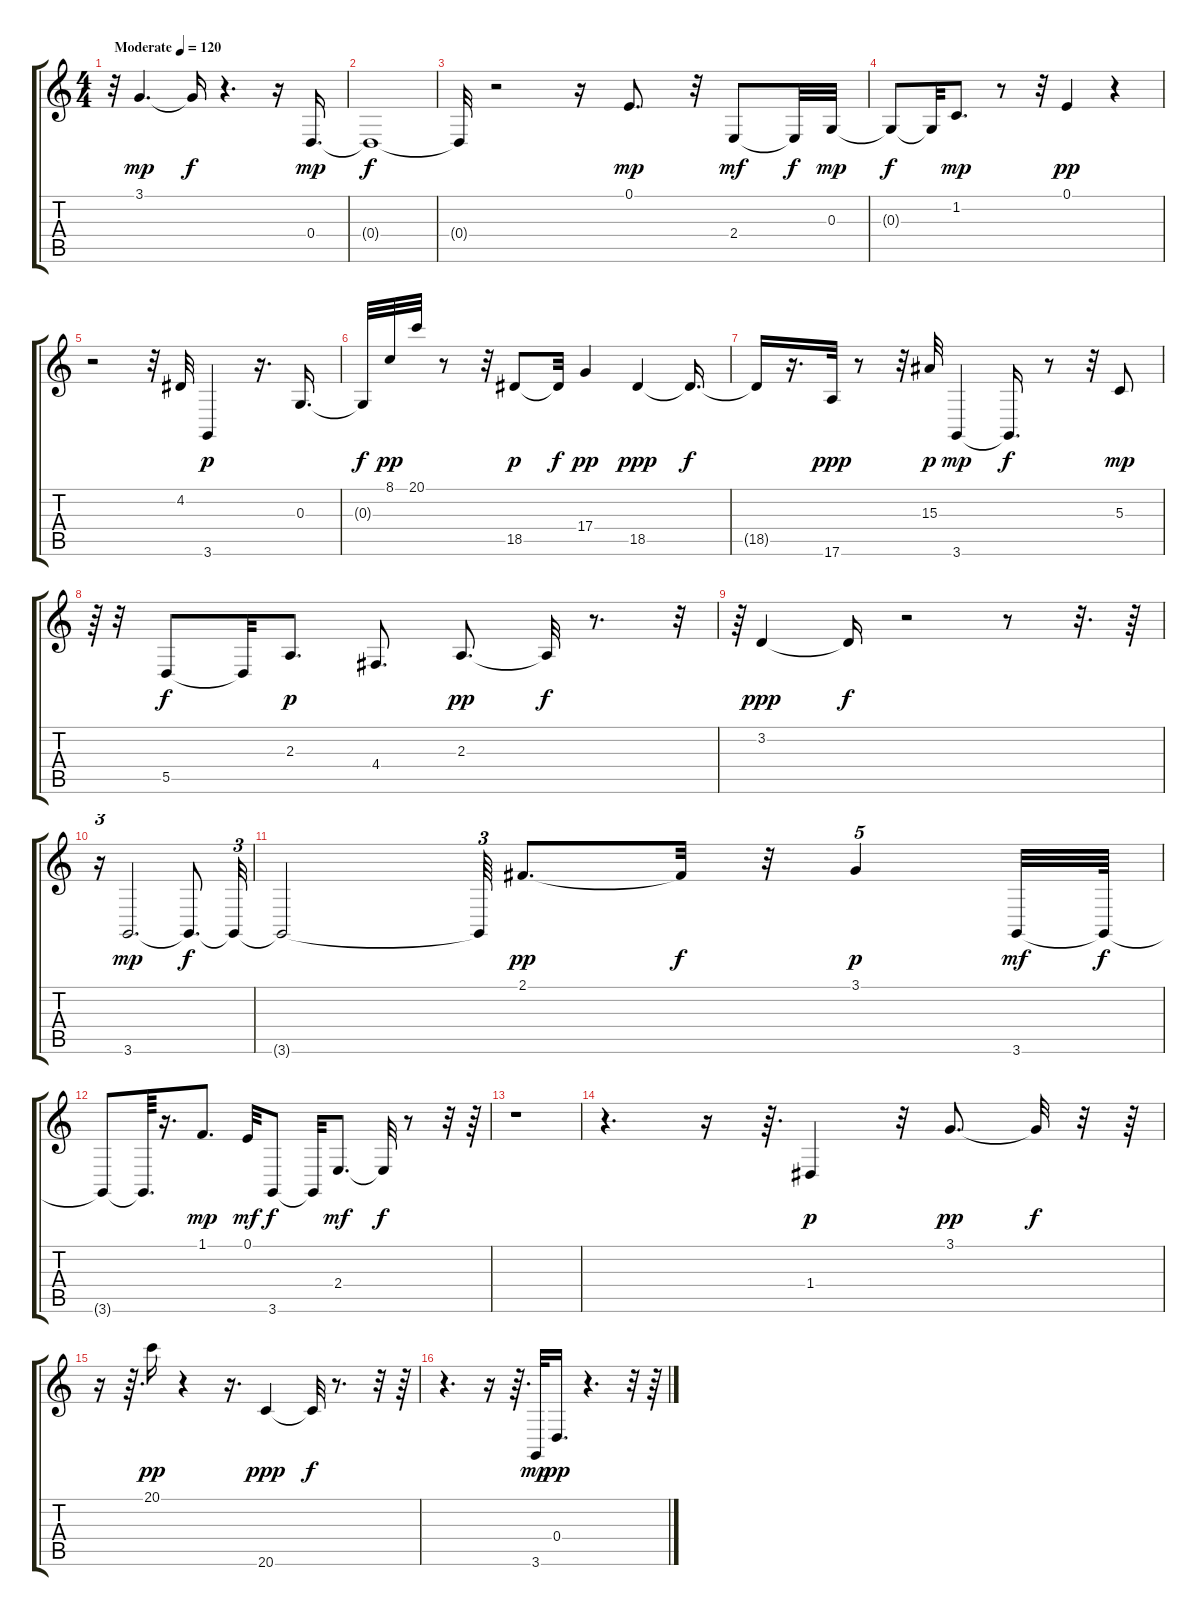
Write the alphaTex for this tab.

\track "" {instrument acousticgrandpiano}
\staff {score tabs}
\tuning (E4 B3 G3 D3 A2 E2) {hide}
\ts (4 4)
\tempo (120 "Moderate")
\clef g2
\ks c
r.32{dy mp instrument acousticgrandpiano} 3.1.4{d} 3.1{t}.16{dy f} r.4{d} r.16 0.4.16{d dy mp} |
0.4{t}.1{dy f} |
0.4{t}.32 r.2 r.16 0.1.8{d dy mp} r.32 2.4.8{dy mf} 2.4{t}.32{dy f} 0.3.32{dy mp} |
0.3{t}.8{dy f} 0.3{t}.32 1.2.8{d dy mp} r.8 r.32 0.1.4{dy pp} r.4 |
r.2 r.32 4.2.32 3.6.4{dy p} r.16{d} 0.3.16{d} |
0.3{t}.32{dy f} 8.1.32{dy pp} 20.1.32 r.8 r.32 18.5.8{dy p} 18.5{t}.32{dy f} 17.4.4{dy pp} 18.5.4{dy ppp} 18.5{t}.16{d dy f} |
18.5{t}.16 r.16{d} 17.6.32{dy ppp} r.8 r.32 15.3.32{dy p} 3.6.4{dy mp} 3.6{t}.16{d dy f} r.8 r.32 5.3.8{dy mp} |
r.64{tu (3 2)} r.32 5.5.8{dy f} 5.5{t}.32 2.3.8{d dy p} 4.4.8{d} 2.3.8{d dy pp} 2.3{t}.32{dy f} r.8{d} r.32{tu (3 2)} |
r.64{tu (3 2)} 3.2.4{dy ppp} 3.2{t}.16{dy f} r.2 r.8 r.32{d} r.64 |
r.16{tu (3 2)} 3.6.2{d dy mp} 3.6{t}.8{d dy f} 3.6{t}.32{tu (3 2)} |
3.6{t}.2 3.6{t}.64{tu (3 2)} 2.1.8{d dy pp} 2.1{t}.32{dy f} r.32 3.1.4{tu (5 4) dy p} 3.6.32{dy mf} 3.6{t}.64{dy f} |
3.6{t}.8 3.6{t}.64{d} r.16{d} 1.1.8{d dy mp} 0.1.32{dy mf} 3.6.8{dy f} 3.6{t}.32 2.4.8{d dy mf} 2.4{t}.32{dy f} r.8 r.32 r.64 |
r.1 |
r.4{d} r.16 r.64{d} 1.4.4{dy p} r.32 3.1.8{d dy pp} 3.1{t}.32{dy f} r.32 r.64 |
r.16 r.64{d} 20.1.16{dy pp} r.4 r.16{d} 20.6.4{dy ppp} 20.6{t}.32{dy f} r.8{d} r.32 r.64 |
r.4{d} r.16 r.64{d} 3.6.32{dy mp} 0.4.16{d dy pp} r.4{d} r.32 r.64
